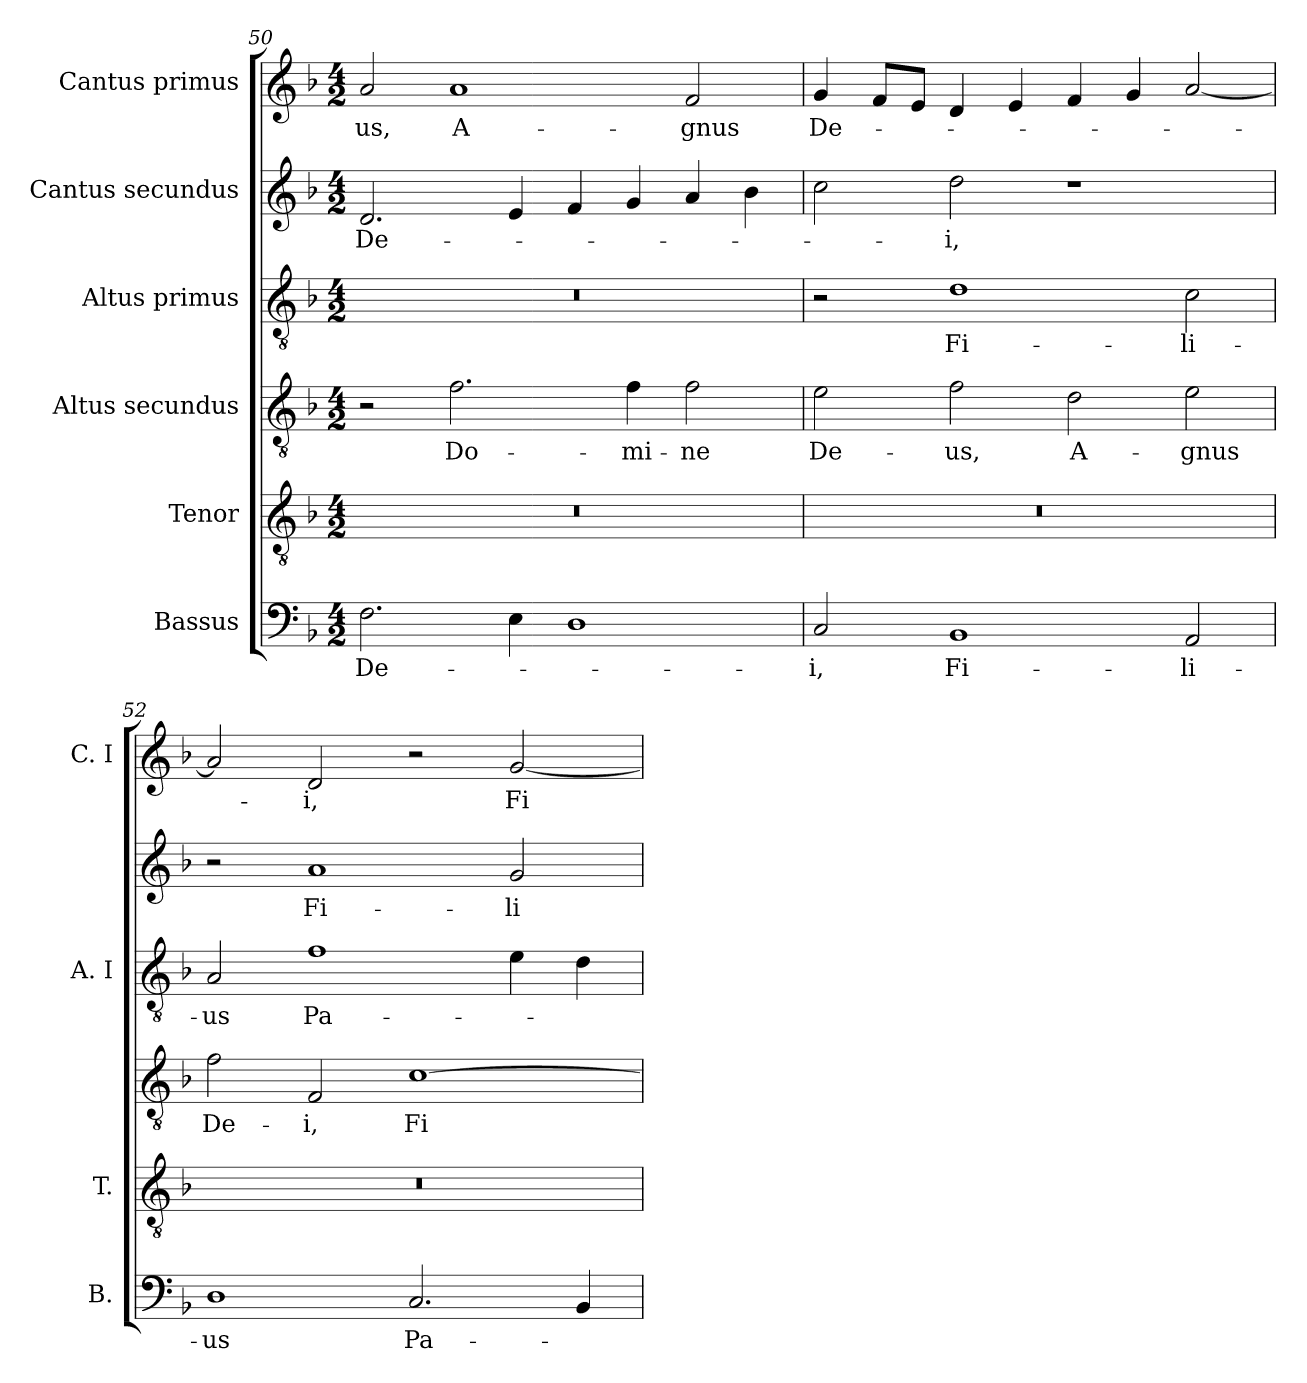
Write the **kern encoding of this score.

**kern	**text	**kern	**kern	**text	**kern	**text	**kern	**text	**kern	**text
*part6	*part6	*part5	*part4	*part4	*part3	*part3	*part2	*part2	*part1	*part1
*staff6	*staff6	*staff5	*staff4	*staff4	*staff3	*staff3	*staff2	*staff2	*staff1	*staff1
*I"Bassus	*	*I"Tenor	*I"Altus secundus	*	*I"Altus primus	*	*I"Cantus secundus	*	*I"Cantus primus	*
*I'B.	*	*I'T.	*	*	*I'A. I	*	*	*	*I'C. I	*
*clefF4	*	*clefGv2	*clefGv2	*	*clefGv2	*	*clefG2	*	*clefG2	*
*	*	*ITrd7c12	*ITrd7c12	*	*ITrd7c12	*	*	*	*	*
*k[b-]	*	*k[b-]	*k[b-]	*	*k[b-]	*	*k[b-]	*	*k[b-]	*
*d:	*	*d:	*d:	*	*d:	*	*d:	*	*d:	*
*M4/2	*	*M4/2	*M4/2	*	*M4/2	*	*M4/2	*	*M4/2	*
=50	=50	=50	=50	=50	=50	=50	=50	=50	=50	=50
!	!LO:LY:b:color=#000000	!LO:N:vis=1	!	!	!LO:N:vis=1	!	!	!	!	!
!	!	!	!	!	!	!	!	!LO:LY:b:color=#000000	!	!
!	!	!	!	!	!	!	!	!	!	!LO:LY:b:color=#000000
2.Fi\	De-	0r	2r	.	0r	.	2.di/	De-	2ai/	-us,
!	!	!	!	!LO:LY:b:color=#000000	!	!	!	!	!	!
!	!	!	!	!	!	!	!	!	!	!LO:LY:b:color=#000000
.	.	.	2.Fi\	Do-	.	.	.	.	1ai	A-
4Ei\	.	.	.	.	.	.	4ei/	.	.	.
1Di	.	.	.	.	.	.	4fi/	.	.	.
!	!	!	!	!LO:LY:b:color=#000000	!	!	!	!	!	!
.	.	.	4Fi\	-mi-	.	.	4gi/	.	.	.
!	!	!	!	!LO:LY:b:color=#000000	!	!	!	!	!	!
!	!	!	!	!	!	!	!	!	!	!LO:LY:b:color=#000000
.	.	.	2Fi\	-ne	.	.	4ai/	.	2fi/	-gnus
.	.	.	.	.	.	.	4b-i\	.	.	.
!!LO:PB:g=z
=51	=51	=51	=51	=51	=51	=51	=51	=51	=51	=51
!	!LO:LY:b:color=#000000	!LO:N:vis=1	!	!	!	!	!	!	!	!
!	!	!	!	!LO:LY:b:color=#000000	!	!	!	!	!	!
!	!	!	!	!	!	!	!	!	!	!LO:LY:b:color=#000000
2Ci/	-i,	0r	2Ei\	De-	2r	.	2cci\	.	4gi/	De-
.	.	.	.	.	.	.	.	.	8fi/L	.
.	.	.	.	.	.	.	.	.	8ei/J	.
!	!LO:LY:b:color=#000000	!	!	!	!	!	!	!	!	!
!	!	!	!	!LO:LY:b:color=#000000	!	!	!	!	!	!
!	!	!	!	!	!	!LO:LY:b:color=#000000	!	!	!	!
!	!	!	!	!	!	!	!	!LO:LY:b:color=#000000	!	!
1BB-i	Fi-	.	2Fi\	-us,	1Di	Fi-	2ddi\	-i,	4di/	.
.	.	.	.	.	.	.	.	.	4ei/	.
!	!	!	!	!LO:LY:b:color=#000000	!	!	!	!	!	!
.	.	.	2Di\	A-	.	.	1r	.	4fi/	.
.	.	.	.	.	.	.	.	.	4gi/	.
!	!LO:LY:b:color=#000000	!	!	!	!	!	!	!	!	!
!	!	!	!	!LO:LY:b:color=#000000	!	!	!	!	!	!
!	!	!	!	!	!	!LO:LY:b:color=#000000	!	!	!	!
2AAi/	-li-	.	2Ei\	-gnus	2Ci\	-li-	.	.	[2ai/	.
=52	=52	=52	=52	=52	=52	=52	=52	=52	=52	=52
!	!LO:LY:b:color=#000000	!LO:N:vis=1	!	!	!	!	!	!	!	!
!	!	!	!	!LO:LY:b:color=#000000	!	!	!	!	!	!
!	!	!	!	!	!	!LO:LY:b:color=#000000	!	!	!	!
1Di	-us	0r	2Fi\	De-	2AAi/	-us	2r	.	2ai/]	.
!	!	!	!	!LO:LY:b:color=#000000	!	!	!	!	!	!
!	!	!	!	!	!	!LO:LY:b:color=#000000	!	!	!	!
!	!	!	!	!	!	!	!	!LO:LY:b:color=#000000	!	!
!	!	!	!	!	!	!	!	!	!	!LO:LY:b:color=#000000
.	.	.	2FFi/	-i,	1Fi	Pa-	1ai	Fi-	2di/	-i,
!	!LO:LY:b:color=#000000	!	!	!	!	!	!	!	!	!
!	!	!	!	!LO:LY:b:color=#000000	!	!	!	!	!	!
2.Ci/	Pa-	.	[1Ci	Fi-	.	.	.	.	2r	.
!	!	!	!	!	!	!	!	!LO:LY:b:color=#000000	!	!
!	!	!	!	!	!	!	!	!	!	!LO:LY:b:color=#000000
.	.	.	.	.	4Ei\	.	2gi/	-li-	[2gi/	Fi-
4BB-i/	.	.	.	.	4Di\	.	.	.	.	.
=	=	=	=	=	=	=	=	=	=	=
*-	*-	*-	*-	*-	*-	*-	*-	*-	*-	*-
